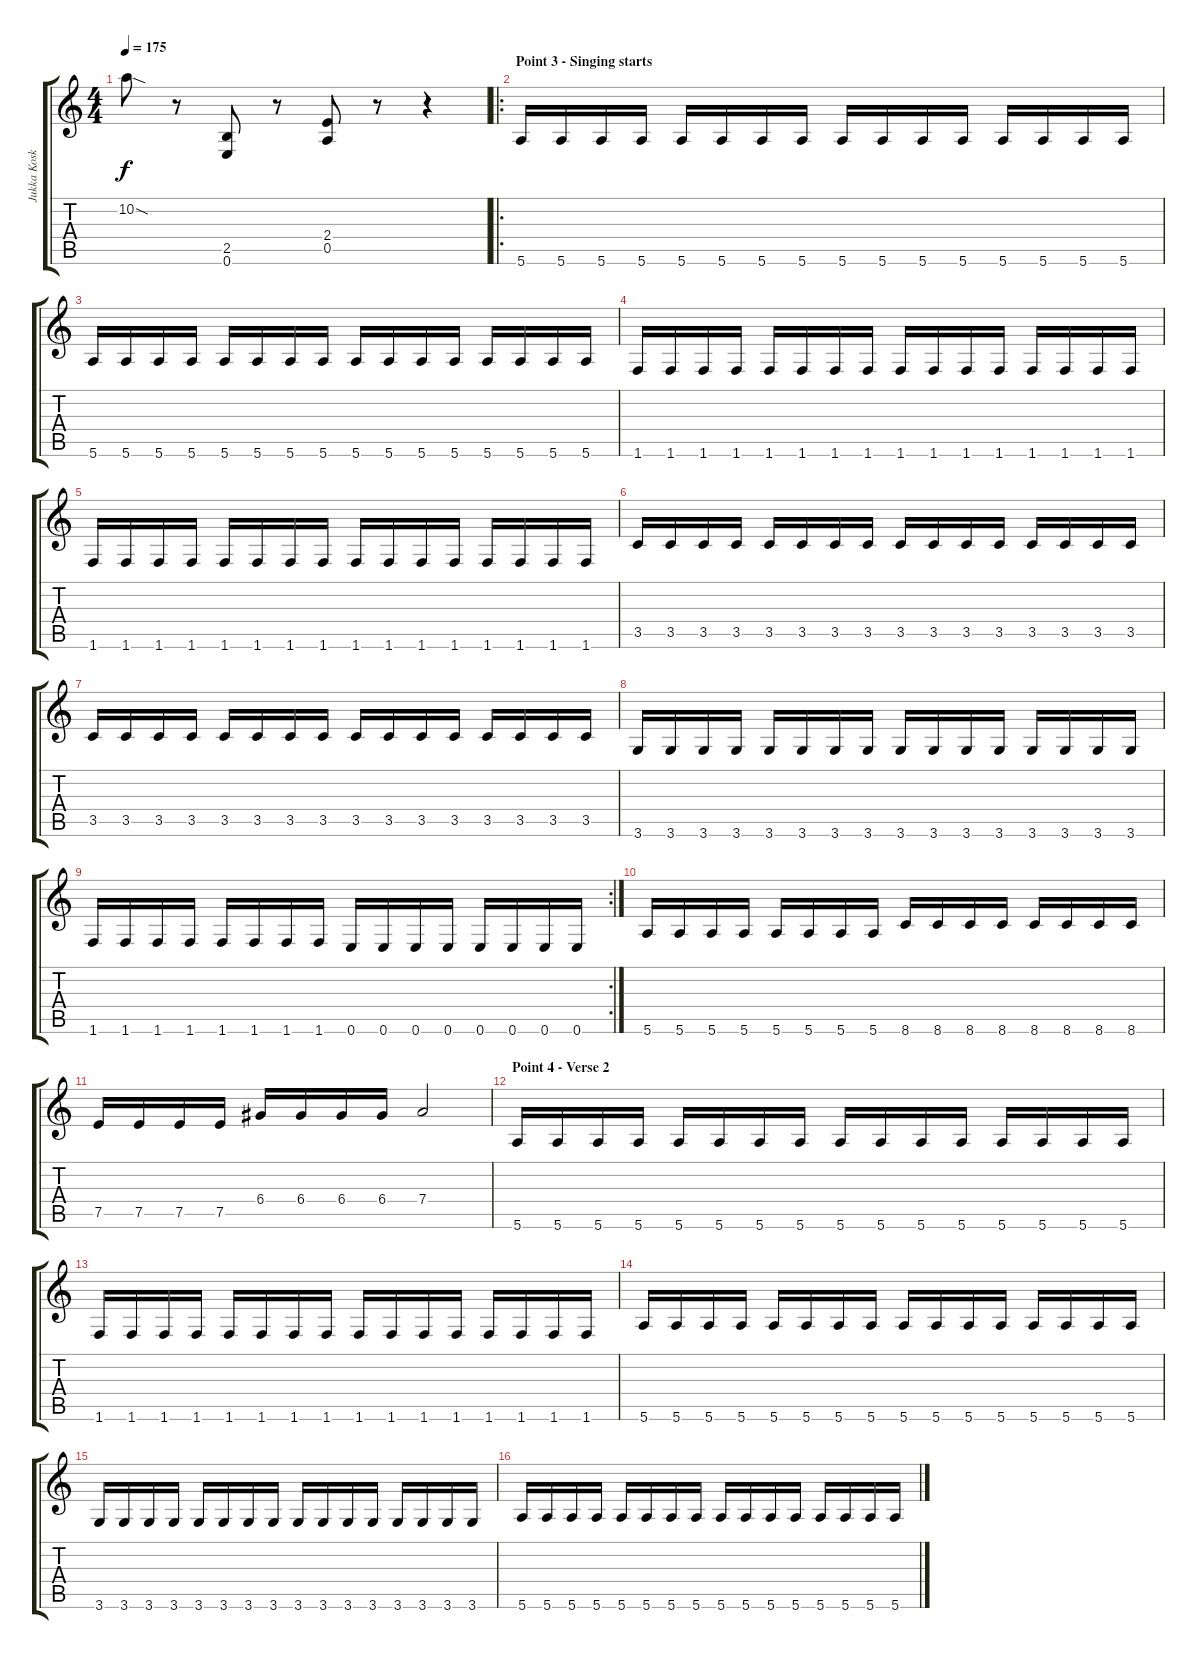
\track ("Jukka Koskinen" "Jukka Kosk") {instrument electricbasspick}
\staff {score tabs}
\tuning (E4 B3 G3 D3 A2 E2) {hide}
\ts (4 4)
\tempo 175
\clef g2
\ks c
10.2{sod}.8{dy f} r.8 (2.5 0.6).8 r.8 (2.4 0.5).8 r.8 r.4 |
\ro
\section ("" "Point 3 - Singing starts")
5.6.16 5.6.16 5.6.16 5.6.16 5.6.16 5.6.16 5.6.16 5.6.16 5.6.16 5.6.16 5.6.16 5.6.16 5.6.16 5.6.16 5.6.16 5.6.16 |
5.6.16 5.6.16 5.6.16 5.6.16 5.6.16 5.6.16 5.6.16 5.6.16 5.6.16 5.6.16 5.6.16 5.6.16 5.6.16 5.6.16 5.6.16 5.6.16 |
1.6.16 1.6.16 1.6.16 1.6.16 1.6.16 1.6.16 1.6.16 1.6.16 1.6.16 1.6.16 1.6.16 1.6.16 1.6.16 1.6.16 1.6.16 1.6.16 |
1.6.16 1.6.16 1.6.16 1.6.16 1.6.16 1.6.16 1.6.16 1.6.16 1.6.16 1.6.16 1.6.16 1.6.16 1.6.16 1.6.16 1.6.16 1.6.16 |
3.5.16 3.5.16 3.5.16 3.5.16 3.5.16 3.5.16 3.5.16 3.5.16 3.5.16 3.5.16 3.5.16 3.5.16 3.5.16 3.5.16 3.5.16 3.5.16 |
3.5.16 3.5.16 3.5.16 3.5.16 3.5.16 3.5.16 3.5.16 3.5.16 3.5.16 3.5.16 3.5.16 3.5.16 3.5.16 3.5.16 3.5.16 3.5.16 |
3.6.16 3.6.16 3.6.16 3.6.16 3.6.16 3.6.16 3.6.16 3.6.16 3.6.16 3.6.16 3.6.16 3.6.16 3.6.16 3.6.16 3.6.16 3.6.16 |
\rc 2
1.6.16 1.6.16 1.6.16 1.6.16 1.6.16 1.6.16 1.6.16 1.6.16 0.6.16 0.6.16 0.6.16 0.6.16 0.6.16 0.6.16 0.6.16 0.6.16 |
5.6.16 5.6.16 5.6.16 5.6.16 5.6.16 5.6.16 5.6.16 5.6.16 8.6.16 8.6.16 8.6.16 8.6.16 8.6.16 8.6.16 8.6.16 8.6.16 |
7.5.16 7.5.16 7.5.16 7.5.16 6.4.16 6.4.16 6.4.16 6.4.16 7.4.2 |
\section ("" "Point 4 - Verse 2")
5.6.16 5.6.16 5.6.16 5.6.16 5.6.16 5.6.16 5.6.16 5.6.16 5.6.16 5.6.16 5.6.16 5.6.16 5.6.16 5.6.16 5.6.16 5.6.16 |
1.6.16 1.6.16 1.6.16 1.6.16 1.6.16 1.6.16 1.6.16 1.6.16 1.6.16 1.6.16 1.6.16 1.6.16 1.6.16 1.6.16 1.6.16 1.6.16 |
5.6.16 5.6.16 5.6.16 5.6.16 5.6.16 5.6.16 5.6.16 5.6.16 5.6.16 5.6.16 5.6.16 5.6.16 5.6.16 5.6.16 5.6.16 5.6.16 |
3.6.16 3.6.16 3.6.16 3.6.16 3.6.16 3.6.16 3.6.16 3.6.16 3.6.16 3.6.16 3.6.16 3.6.16 3.6.16 3.6.16 3.6.16 3.6.16 |
5.6.16 5.6.16 5.6.16 5.6.16 5.6.16 5.6.16 5.6.16 5.6.16 5.6.16 5.6.16 5.6.16 5.6.16 5.6.16 5.6.16 5.6.16 5.6.16
